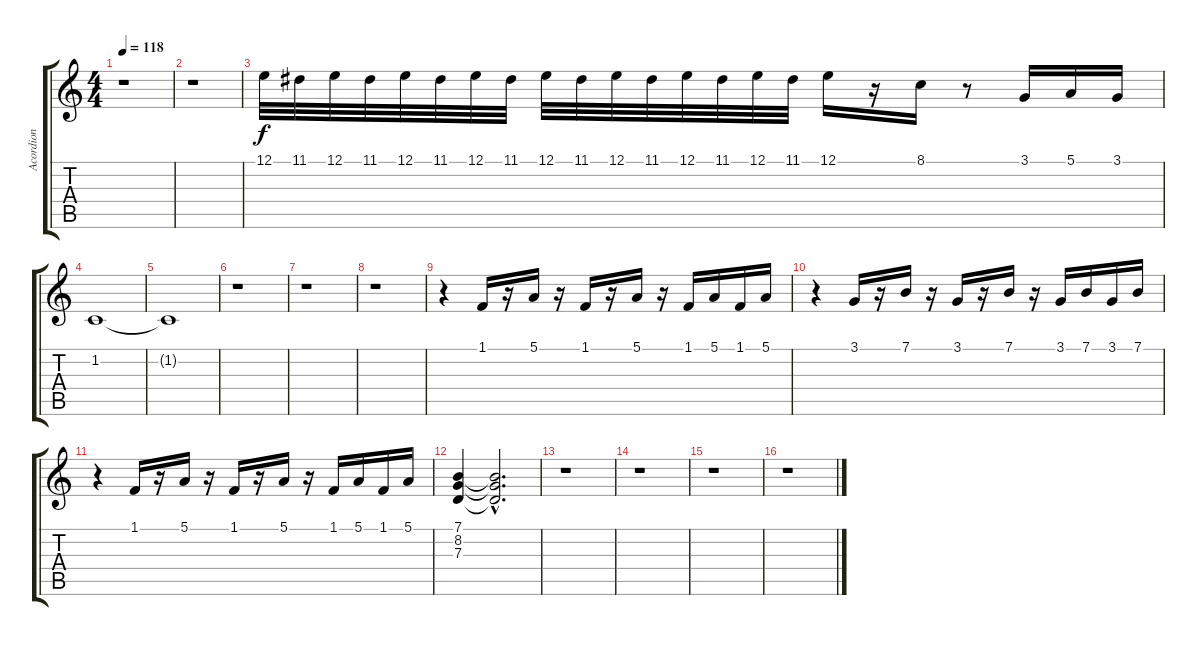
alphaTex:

\track ("Acordion" "Acordion") {instrument accordion}
\staff {score tabs}
\tuning (E4 B3 G3 D3 A2 E2) {hide}
\ts (4 4)
\tempo 118
\clef g2
\ks c
r.1{dy f instrument accordion} |
r.1 |
12.1.32{volume 11} 11.1.32 12.1.32 11.1.32 12.1.32 11.1.32 12.1.32 11.1.32 12.1.32 11.1.32 12.1.32 11.1.32 12.1.32 11.1.32 12.1.32 11.1.32 12.1.16 r.16 8.1.16 r.8 3.1.16 5.1.16 3.1.16 |
1.2.1{volume 0} |
1.2{t}.1 |
r.1 |
r.1 |
r.1 |
r.4 1.1.16{volume 9} r.16 5.1.16 r.16 1.1.16 r.16 5.1.16 r.16 1.1.16 5.1.16 1.1.16 5.1.16 |
r.4 3.1.16 r.16 7.1.16 r.16 3.1.16 r.16 7.1.16 r.16 3.1.16 7.1.16 3.1.16 7.1.16 |
r.4 1.1.16{volume 9} r.16 5.1.16 r.16 1.1.16 r.16 5.1.16 r.16 1.1.16 5.1.16 1.1.16 5.1.16 |
(7.1 8.2 7.3).4{volume 7} (7.1{hac t} 8.2{hac t} 7.3{hac t}).2{d volume 9} |
r.1 |
r.1 |
r.1 |
r.1
